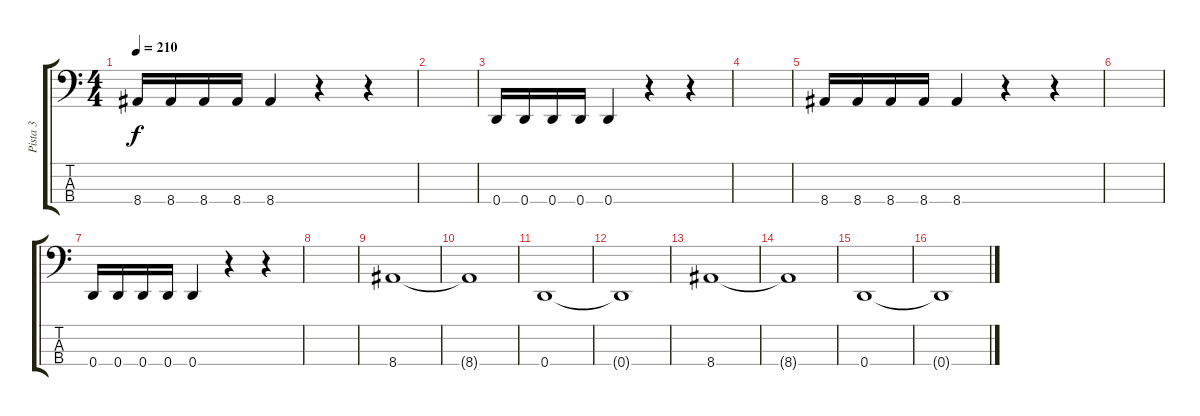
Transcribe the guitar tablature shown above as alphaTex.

\track ("Pista 3" "Pista 3") {instrument electricbasspick}
\staff {score tabs}
\tuning (G2 D2 A1 D1) {hide}
\ts (4 4)
\tempo 210
\clef f4
\ks c
8.4.16{dy f} 8.4.16 8.4.16 8.4.16 8.4.4 r.4 r.4 |
|
0.4.16 0.4.16 0.4.16 0.4.16 0.4.4 r.4 r.4 |
|
8.4.16 8.4.16 8.4.16 8.4.16 8.4.4 r.4 r.4 |
|
0.4.16 0.4.16 0.4.16 0.4.16 0.4.4 r.4 r.4 |
|
8.4.1 |
8.4{t}.1 |
0.4.1 |
0.4{t}.1 |
8.4.1 |
8.4{t}.1 |
0.4.1 |
0.4{t}.1
